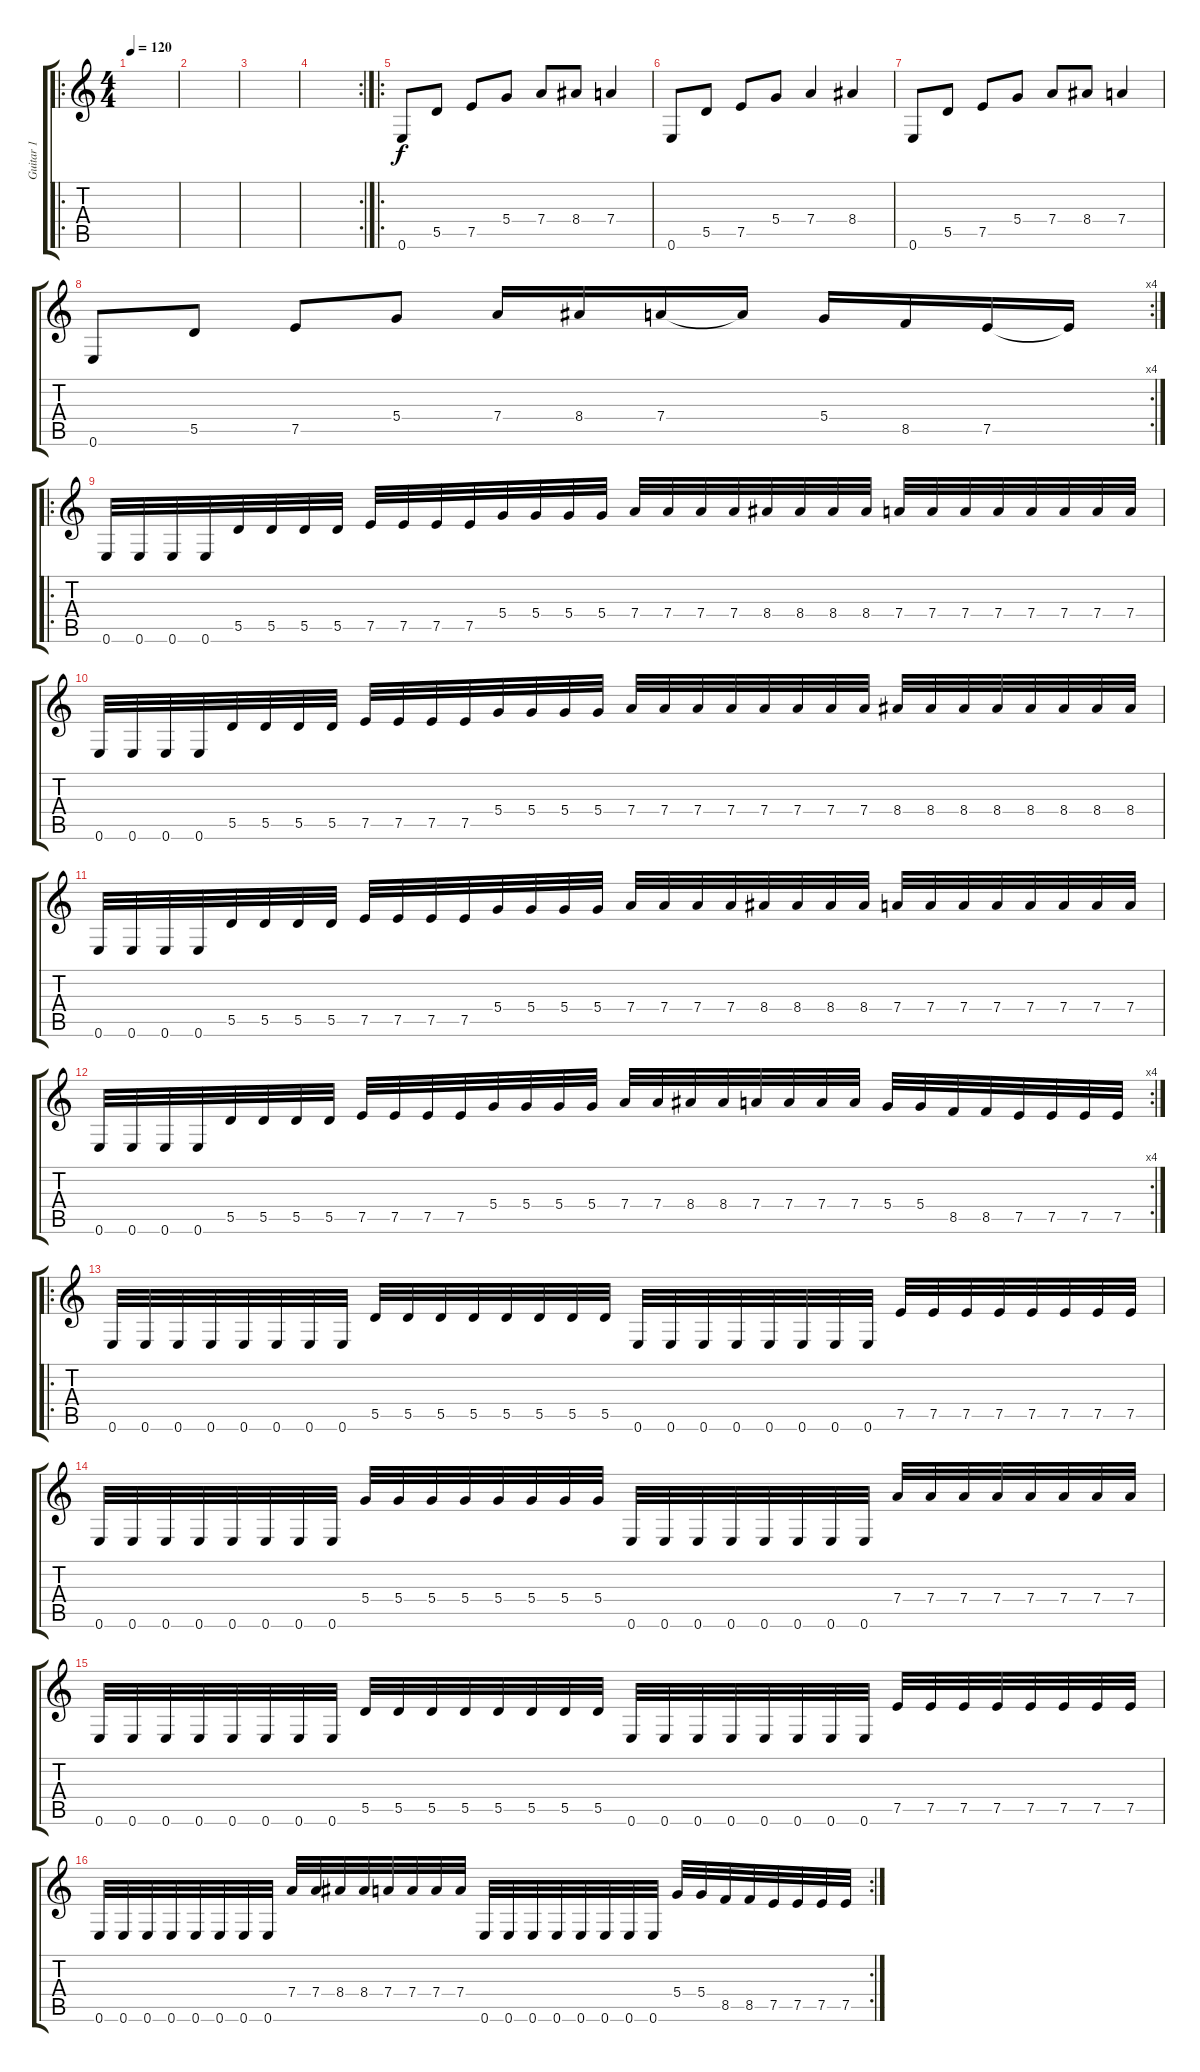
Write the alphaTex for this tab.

\track ("Guitar 1" "Guitar 1") {instrument distortionguitar}
\staff {score tabs}
\tuning (E4 B3 G3 D3 A2 E2) {hide}
\ro
\ts (4 4)
\tempo 120
\clef g2
\ks c
|
|
|
\rc 2
|
\ro
0.6.8 5.5.8 7.5.8 5.4.8 7.4.8 8.4.8 7.4.4 |
0.6.8 5.5.8 7.5.8 5.4.8 7.4.4 8.4.4 |
0.6.8 5.5.8 7.5.8 5.4.8 7.4.8 8.4.8 7.4.4 |
\rc 4
0.6.8 5.5.8 7.5.8 5.4.8 7.4.16 8.4.16 7.4.16 7.4{t}.16 5.4.16 8.5.16 7.5.16 7.5{t}.16 |
\ro
0.6.32 0.6.32 0.6.32 0.6.32 5.5.32 5.5.32 5.5.32 5.5.32 7.5.32 7.5.32 7.5.32 7.5.32 5.4.32 5.4.32 5.4.32 5.4.32 7.4.32 7.4.32 7.4.32 7.4.32 8.4.32 8.4.32 8.4.32 8.4.32 7.4.32 7.4.32 7.4.32 7.4.32 7.4.32 7.4.32 7.4.32 7.4.32 |
0.6.32 0.6.32 0.6.32 0.6.32 5.5.32 5.5.32 5.5.32 5.5.32 7.5.32 7.5.32 7.5.32 7.5.32 5.4.32 5.4.32 5.4.32 5.4.32 7.4.32 7.4.32 7.4.32 7.4.32 7.4.32 7.4.32 7.4.32 7.4.32 8.4.32 8.4.32 8.4.32 8.4.32 8.4.32 8.4.32 8.4.32 8.4.32 |
0.6.32 0.6.32 0.6.32 0.6.32 5.5.32 5.5.32 5.5.32 5.5.32 7.5.32 7.5.32 7.5.32 7.5.32 5.4.32 5.4.32 5.4.32 5.4.32 7.4.32 7.4.32 7.4.32 7.4.32 8.4.32 8.4.32 8.4.32 8.4.32 7.4.32 7.4.32 7.4.32 7.4.32 7.4.32 7.4.32 7.4.32 7.4.32 |
\rc 4
0.6.32 0.6.32 0.6.32 0.6.32 5.5.32 5.5.32 5.5.32 5.5.32 7.5.32 7.5.32 7.5.32 7.5.32 5.4.32 5.4.32 5.4.32 5.4.32 7.4.32 7.4.32 8.4.32 8.4.32 7.4.32 7.4.32 7.4.32 7.4.32 5.4.32 5.4.32 8.5.32 8.5.32 7.5.32 7.5.32 7.5.32 7.5.32 |
\ro
0.6.32 0.6.32 0.6.32 0.6.32 0.6.32 0.6.32 0.6.32 0.6.32 5.5.32 5.5.32 5.5.32 5.5.32 5.5.32 5.5.32 5.5.32 5.5.32 0.6.32 0.6.32 0.6.32 0.6.32 0.6.32 0.6.32 0.6.32 0.6.32 7.5.32 7.5.32 7.5.32 7.5.32 7.5.32 7.5.32 7.5.32 7.5.32 |
0.6.32 0.6.32 0.6.32 0.6.32 0.6.32 0.6.32 0.6.32 0.6.32 5.4.32 5.4.32 5.4.32 5.4.32 5.4.32 5.4.32 5.4.32 5.4.32 0.6.32 0.6.32 0.6.32 0.6.32 0.6.32 0.6.32 0.6.32 0.6.32 7.4.32 7.4.32 7.4.32 7.4.32 7.4.32 7.4.32 7.4.32 7.4.32 |
0.6.32 0.6.32 0.6.32 0.6.32 0.6.32 0.6.32 0.6.32 0.6.32 5.5.32 5.5.32 5.5.32 5.5.32 5.5.32 5.5.32 5.5.32 5.5.32 0.6.32 0.6.32 0.6.32 0.6.32 0.6.32 0.6.32 0.6.32 0.6.32 7.5.32 7.5.32 7.5.32 7.5.32 7.5.32 7.5.32 7.5.32 7.5.32 |
\rc 2
0.6.32 0.6.32 0.6.32 0.6.32 0.6.32 0.6.32 0.6.32 0.6.32 7.4.32 7.4.32 8.4.32 8.4.32 7.4.32 7.4.32 7.4.32 7.4.32 0.6.32 0.6.32 0.6.32 0.6.32 0.6.32 0.6.32 0.6.32 0.6.32 5.4.32 5.4.32 8.5.32 8.5.32 7.5.32 7.5.32 7.5.32 7.5.32
